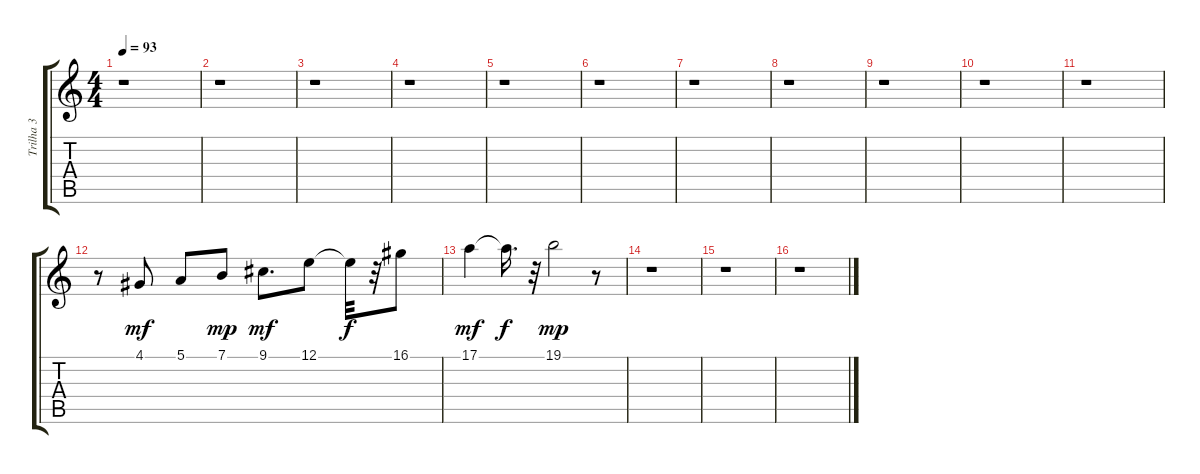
\track ("Trilha 3" "Trilha 3") {instrument acousticgrandpiano}
\staff {score tabs}
\tuning (E4 B3 G3 D3 A2 E2) {hide}
\ts (4 4)
\tempo 93
\clef g2
\ks c
r.1{dy mf instrument acousticgrandpiano} |
r.1 |
r.1 |
r.1 |
r.1 |
r.1 |
r.1 |
r.1 |
r.1 |
r.1 |
r.1 |
r.8 4.1.8 5.1.8 7.1.8{dy mp} 9.1.8{d dy mf} 12.1.8 12.1{t}.32{dy f} r.32 16.1.8 |
17.1.4{dy mf} 17.1{t}.16{d dy f} r.32 19.1.2{dy mp} r.8 |
r.1 |
r.1 |
r.1
